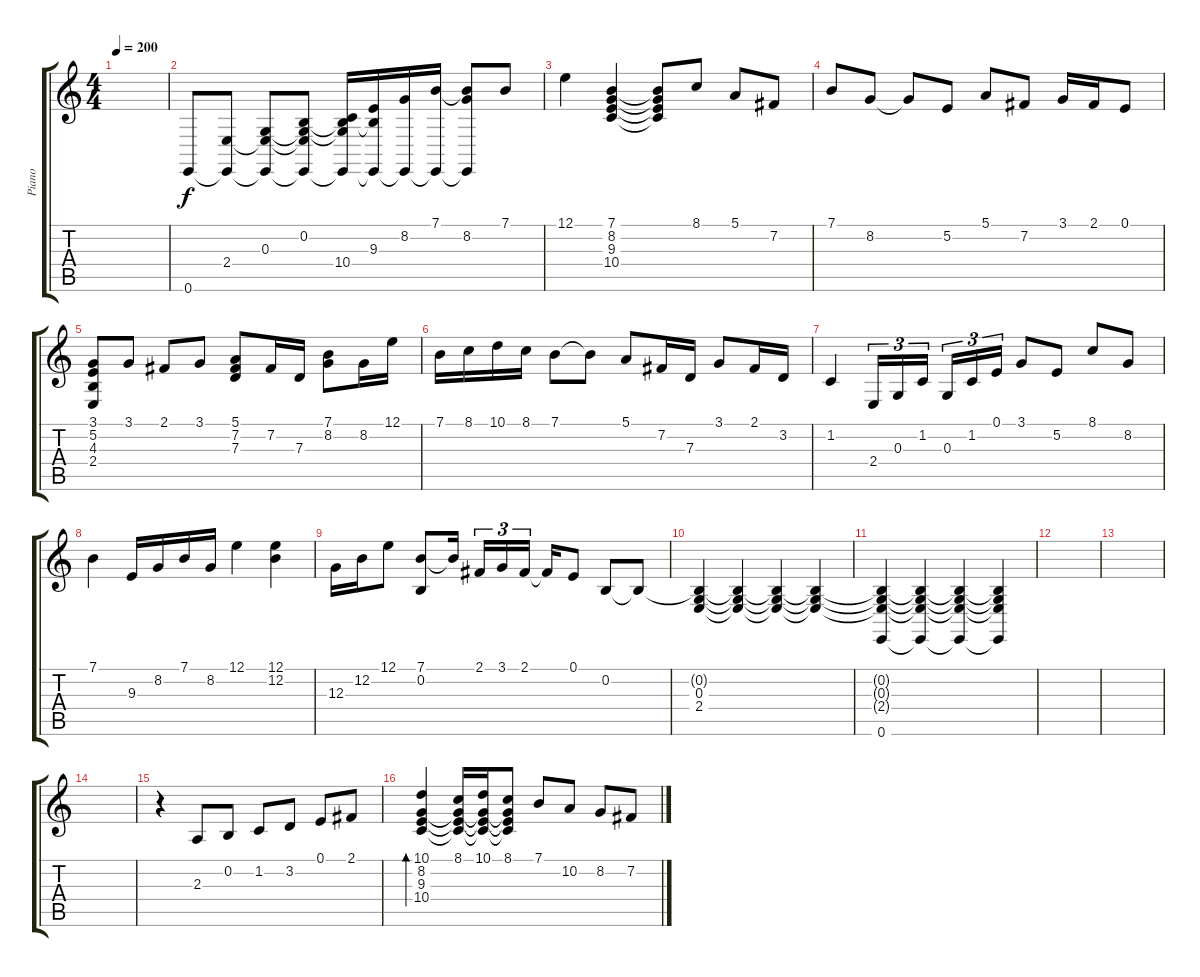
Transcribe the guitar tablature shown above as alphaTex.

\track ("Piano" "Piano") {instrument acousticgrandpiano}
\staff {score tabs}
\tuning (E4 B3 G3 D3 A2 E2) {hide}
\ts (4 4)
\tempo 200
\clef g2
\ks c
|
0.6.8 (2.4 0.6{t}).8 (0.3 2.4{t} 0.6{t}).8 (0.2 0.3{t} 2.4{t} 0.6{t}).8 (0.2{t} 0.3{t} 10.4 0.6{t}).16 (0.2{t} 9.3 0.6{t}).16 (8.2 0.6{t}).16 (7.1 0.6{t}).16 (7.1{t} 8.2 0.6{t}).8 7.1.8 |
12.1.4 (7.1 8.2 9.3 10.4).4 (7.1{t} 8.2{t} 9.3{t} 10.4{t}).8 8.1.8 5.1.8 7.2.8 |
7.1.8 8.2.8 8.2{t}.8 5.2.8 5.1.8 7.2.8 3.1.16 2.1.16 0.1.8 |
(3.1 5.2 4.3 2.4).8 3.1.8 2.1.8 3.1.8 (5.1 7.2 7.3).8 7.2.16 7.3.16 (7.1 8.2).8 8.2.16 12.1.16 |
7.1.16 8.1.16 10.1.16 8.1.16 7.1.8 7.1{t}.8 5.1.8 7.2.16 7.3.16 3.1.8 2.1.16 3.2.16 |
1.2.4 2.4.16{tu (3 2)} 0.3.16{tu (3 2)} 1.2.16{tu (3 2)} 0.3.16{tu (3 2)} 1.2.16{tu (3 2)} 0.1.16{tu (3 2)} 3.1.8 5.2.8 8.1.8 8.2.8 |
7.1.4 9.3.16 8.2.16 7.1.16 8.2.16 12.1.4 (12.1 12.2).4 |
12.3.16 12.2.16 12.1.8 (7.1 0.2).8 7.1{t}.16 2.1.16{tu (3 2)} 3.1.16{tu (3 2)} 2.1.16{tu (3 2)} 2.1{t}.16 0.1.8 0.2.8 0.2{t}.8 |
(0.2{t} 0.3 2.4).4 (0.2{t} 0.3{t} 2.4{t}).4 (0.2{t} 0.3{t} 2.4{t}).4 (0.2{t} 0.3{t} 2.4{t}).4 |
(0.2{t} 0.3{t} 2.4{t} 0.6).4 (0.2{t} 0.3{t} 2.4{t} 0.6{t}).4 (0.2{t} 0.3{t} 2.4{t} 0.6{t}).4 (0.2{t} 0.3{t} 2.4{t} 0.6{t}).4 |
|
|
|
r.4 2.3.8 0.2.8 1.2.8 3.2.8 0.1.8 2.1.8 |
(10.1 8.2 9.3 10.4).4{bd 480} (8.1 8.2{t} 9.3{t} 10.4{t}).16 (10.1 8.2{t} 9.3{t} 10.4{t}).16 (8.1 8.2{t} 9.3{t} 10.4{t}).8 7.1.8 10.2.8 8.2.8 7.2.8
